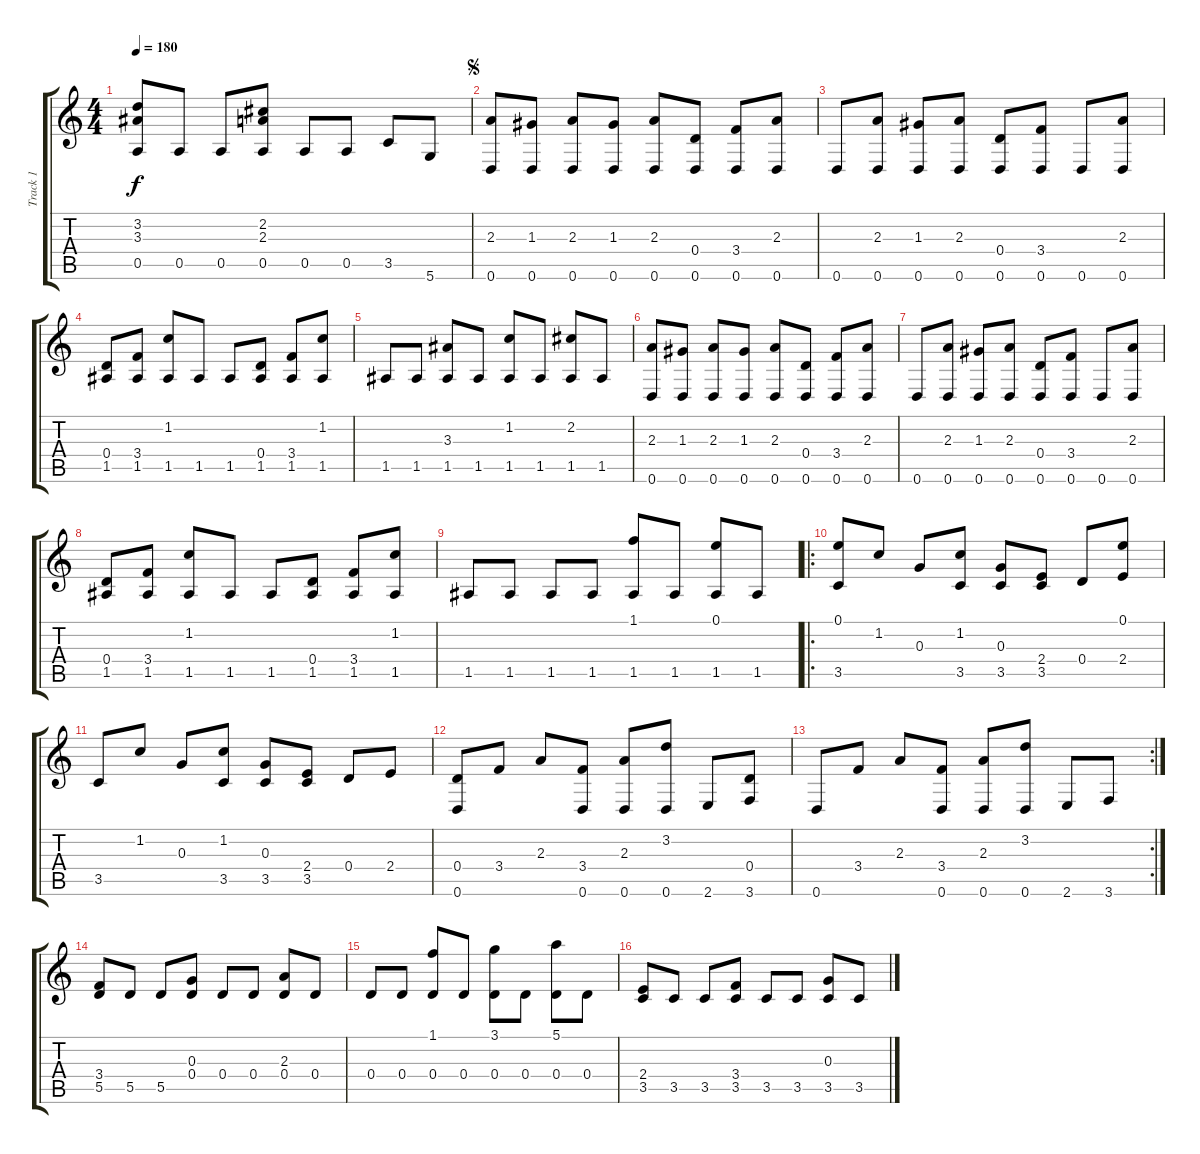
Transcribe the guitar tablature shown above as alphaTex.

\track ("Track 1" "Track 1") {instrument acousticguitarsteel}
\staff {score tabs}
\tuning (E4 B3 G3 D3 A2 D2) {hide}
\ts (4 4)
\tempo 180
\clef g2
\ks c
(3.2 3.3 0.5).8{dy f} 0.5.8 0.5.8 (2.2 2.3 0.5).8 0.5.8 0.5.8 3.5.8 5.6.8 |
\jump segno
(2.3 0.6).8 (1.3 0.6).8 (2.3 0.6).8 (1.3 0.6).8 (2.3 0.6).8 (0.4 0.6).8 (3.4 0.6).8 (2.3 0.6).8 |
0.6.8 (2.3 0.6).8 (1.3 0.6).8 (2.3 0.6).8 (0.4 0.6).8 (3.4 0.6).8 0.6.8 (2.3 0.6).8 |
(0.4 1.5).8 (3.4 1.5).8 (1.2 1.5).8 1.5.8 1.5.8 (0.4 1.5).8 (3.4 1.5).8 (1.2 1.5).8 |
1.5.8 1.5.8 (3.3 1.5).8 1.5.8 (1.2 1.5).8 1.5.8 (2.2 1.5).8 1.5.8 |
(2.3 0.6).8 (1.3 0.6).8 (2.3 0.6).8 (1.3 0.6).8 (2.3 0.6).8 (0.4 0.6).8 (3.4 0.6).8 (2.3 0.6).8 |
0.6.8 (2.3 0.6).8 (1.3 0.6).8 (2.3 0.6).8 (0.4 0.6).8 (3.4 0.6).8 0.6.8 (2.3 0.6).8 |
(0.4 1.5).8 (3.4 1.5).8 (1.2 1.5).8 1.5.8 1.5.8 (0.4 1.5).8 (3.4 1.5).8 (1.2 1.5).8 |
1.5.8 1.5.8 1.5.8 1.5.8 (1.1 1.5).8 1.5.8 (0.1 1.5).8 1.5.8 |
\ro
(0.1 3.5).8 1.2.8 0.3.8 (1.2 3.5).8 (0.3 3.5).8 (2.4 3.5).8 0.4.8 (0.1 2.4).8 |
3.5.8 1.2.8 0.3.8 (1.2 3.5).8 (0.3 3.5).8 (2.4 3.5).8 0.4.8 2.4.8 |
(0.4 0.6).8 3.4.8 2.3.8 (3.4 0.6).8 (2.3 0.6).8 (3.2 0.6).8 2.6.8 (0.4 3.6).8 |
\rc 2
0.6.8 3.4.8 2.3.8 (3.4 0.6).8 (2.3 0.6).8 (3.2 0.6).8 2.6.8 3.6.8 |
(3.4 5.5).8 5.5.8 5.5.8 (0.3 0.4).8 0.4.8 0.4.8 (2.3 0.4).8 0.4.8 |
0.4.8 0.4.8 (1.1 0.4).8 0.4.8 (3.1 0.4).8 0.4.8 (5.1 0.4).8 0.4.8 |
(2.4 3.5).8 3.5.8 3.5.8 (3.4 3.5).8 3.5.8 3.5.8 (0.3 3.5).8 3.5.8
